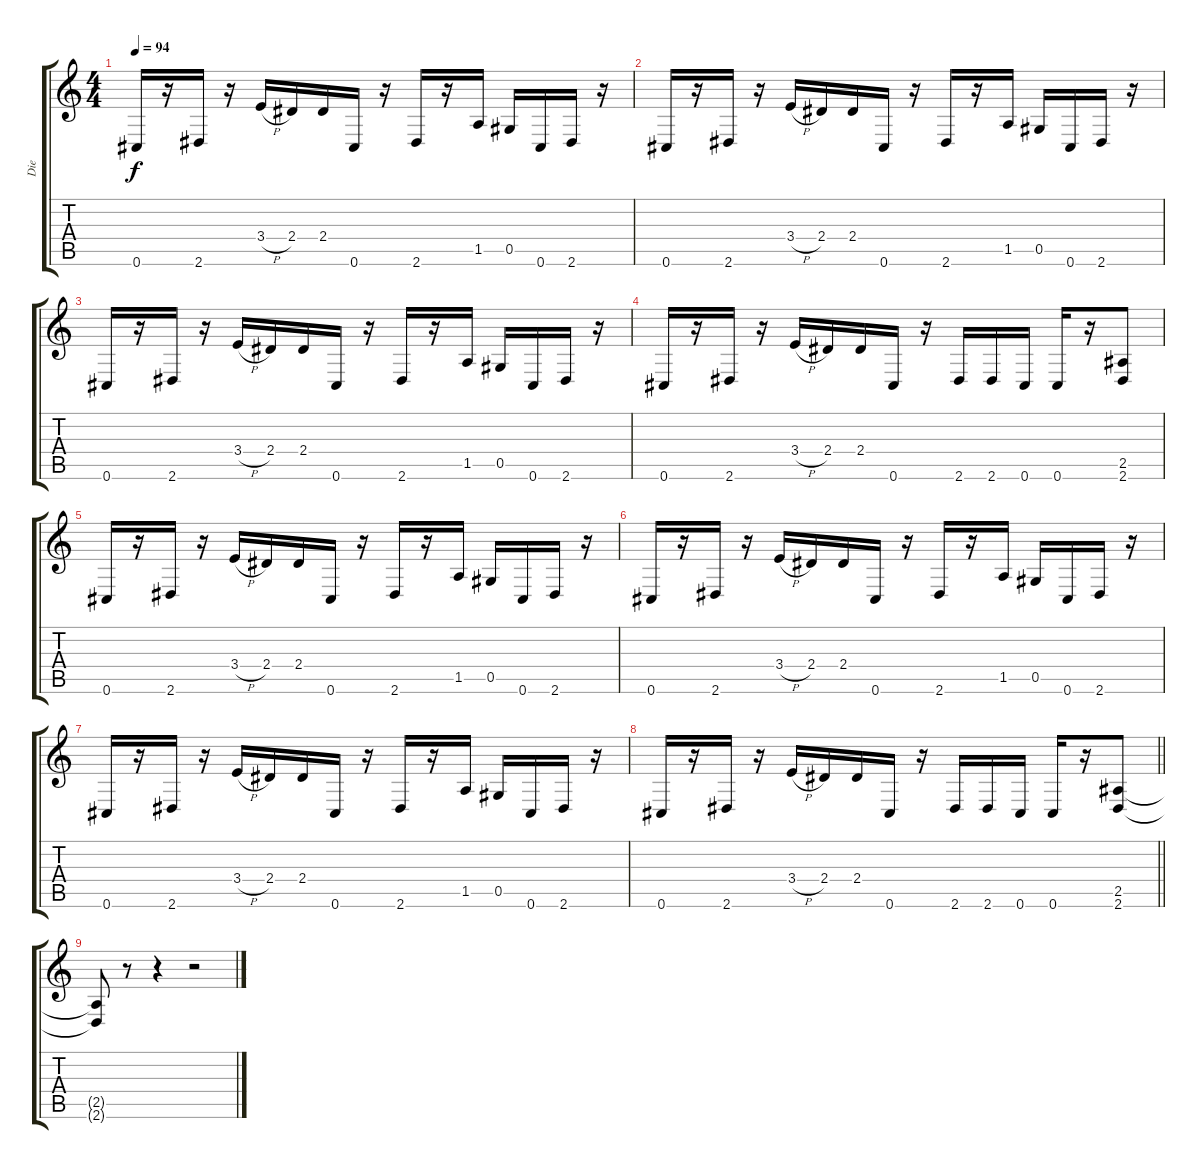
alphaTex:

\track ("Die" "Die") {instrument distortionguitar}
\staff {score tabs}
\tuning (Eb4 Bb3 Gb3 Db3 Ab2 Db2) {hide}
\ts (4 4)
\tempo 94
\clef g2
\ks c
0.6.16{dy f} r.16 2.6.16 r.16 3.4{h}.16 2.4.16 2.4.16 0.6.16 r.16 2.6.16 r.16 1.5.16 0.5.16 0.6.16 2.6.16 r.16 |
0.6.16 r.16 2.6.16 r.16 3.4{h}.16 2.4.16 2.4.16 0.6.16 r.16 2.6.16 r.16 1.5.16 0.5.16 0.6.16 2.6.16 r.16 |
0.6.16 r.16 2.6.16 r.16 3.4{h}.16 2.4.16 2.4.16 0.6.16 r.16 2.6.16 r.16 1.5.16 0.5.16 0.6.16 2.6.16 r.16 |
0.6.16 r.16 2.6.16 r.16 3.4{h}.16 2.4.16 2.4.16 0.6.16 r.16 2.6.16 2.6.16 0.6.16 0.6.16 r.16 (2.5 2.6).8 |
0.6.16 r.16 2.6.16 r.16 3.4{h}.16 2.4.16 2.4.16 0.6.16 r.16 2.6.16 r.16 1.5.16 0.5.16 0.6.16 2.6.16 r.16 |
0.6.16 r.16 2.6.16 r.16 3.4{h}.16 2.4.16 2.4.16 0.6.16 r.16 2.6.16 r.16 1.5.16 0.5.16 0.6.16 2.6.16 r.16 |
0.6.16 r.16 2.6.16 r.16 3.4{h}.16 2.4.16 2.4.16 0.6.16 r.16 2.6.16 r.16 1.5.16 0.5.16 0.6.16 2.6.16 r.16 |
\barLineRight lightlight
0.6.16 r.16 2.6.16 r.16 3.4{h}.16 2.4.16 2.4.16 0.6.16 r.16 2.6.16 2.6.16 0.6.16 0.6.16 r.16 (2.5 2.6).8 |
(2.5{t} 2.6{t}).8 r.8 r.4 r.2
